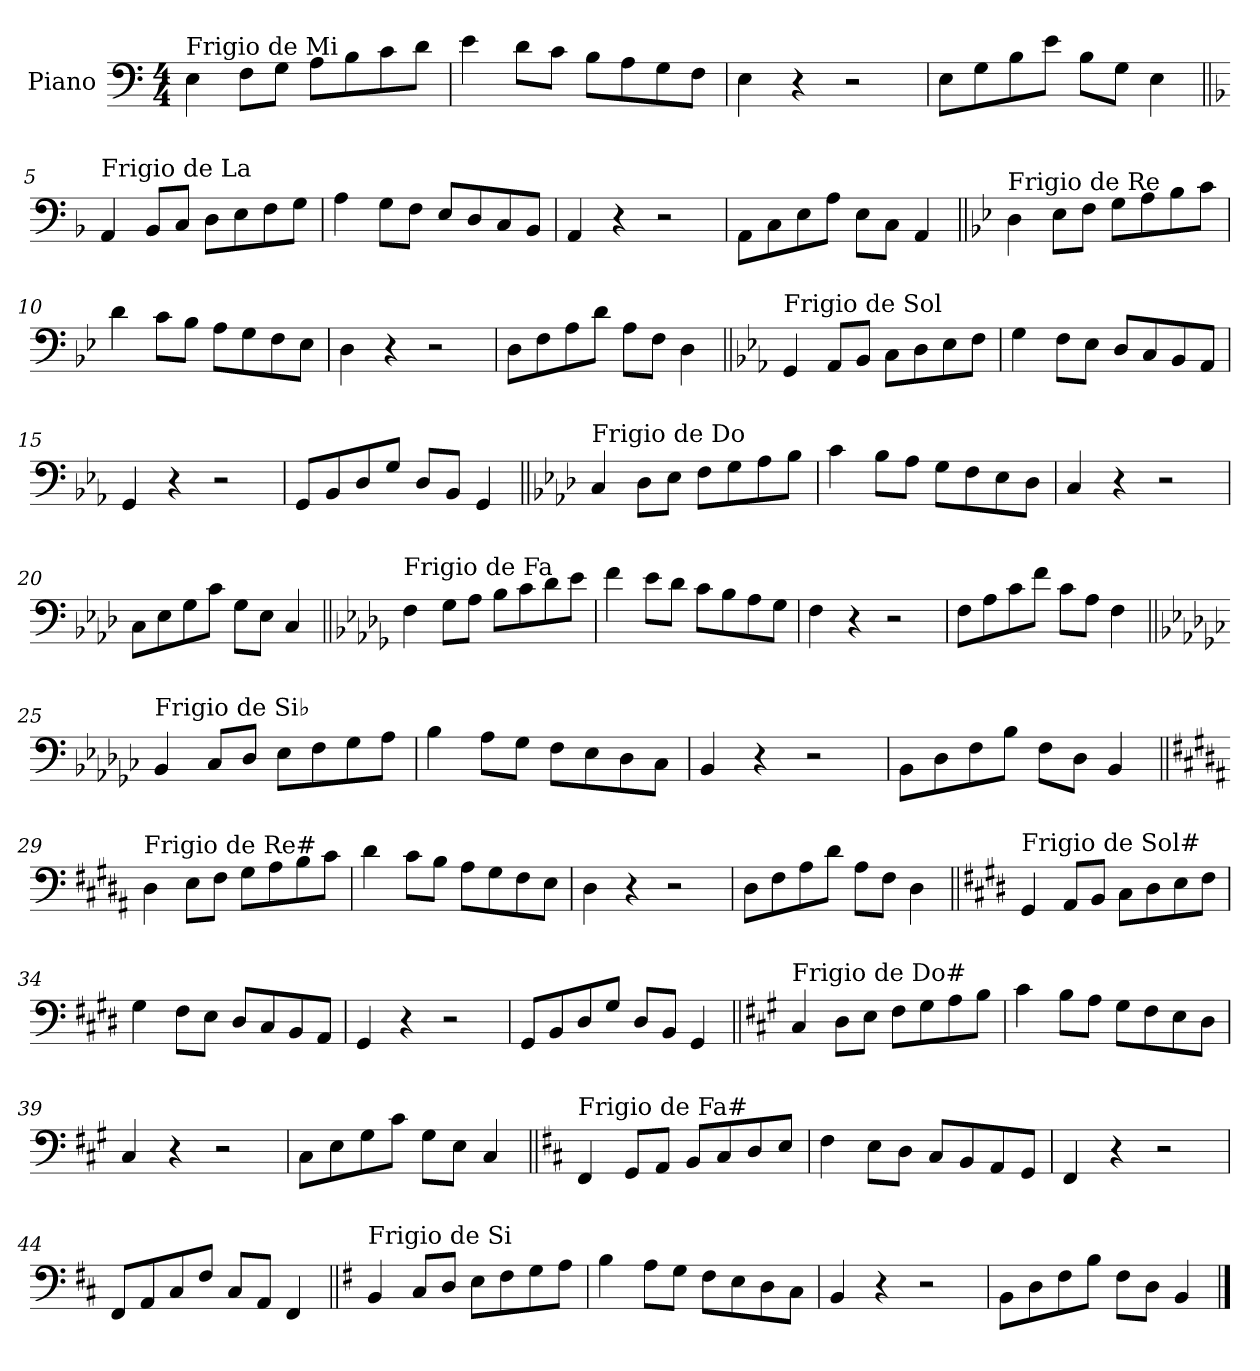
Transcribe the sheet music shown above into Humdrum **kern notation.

**kern
*part1
*staff1
*I"Piano
*I'Pno.
*clefF4
*k[]
*M4/4
=1
!LO:TX:a:t=Frigio de Mi
4E\
8F\L
8G\J
8A\L
8B\
8c\
8d\J
=2
4e\
8d\L
8c\J
8B\L
8A\
8G\
8F\J
=3
4E\
4r
2r
=4
8E\L
8G\
8B\
8e\J
8B\L
8G\J
4E\
!!LO:LB:g=z
=5||
*k[b-]
!LO:TX:a:t=Frigio de La
4AA/
8BB-/L
8C/J
8D\L
8E\
8F\
8G\J
=6
4A\
8G\L
8F\J
8E/L
8D/
8C/
8BB-/J
=7
4AA/
4r
2r
=8
8AA\L
8C\
8E\
8A\J
8E\L
8C\J
4AA/
!!LO:LB:g=z
=9||
*k[b-e-]
!LO:TX:a:t=Frigio de Re
4D\
8E-\L
8F\J
8G\L
8A\
8B-\
8c\J
=10
4d\
8c\L
8B-\J
8A\L
8G\
8F\
8E-\J
=11
4D\
4r
2r
=12
8D\L
8F\
8A\
8d\J
8A\L
8F\J
4D\
!!LO:LB:g=z
=13||
*k[b-e-a-]
!LO:TX:a:t=Frigio de Sol
4GG/
8AA-/L
8BB-/J
8C\L
8D\
8E-\
8F\J
=14
4G\
8F\L
8E-\J
8D/L
8C/
8BB-/
8AA-/J
=15
4GG/
4r
2r
=16
8GG/L
8BB-/
8D/
8G/J
8D/L
8BB-/J
4GG/
!!LO:LB:g=z
=17||
*k[b-e-a-d-]
!LO:TX:a:t=Frigio de Do
4C/
8D-\L
8E-\J
8F\L
8G\
8A-\
8B-\J
=18
4c\
8B-\L
8A-\J
8G\L
8F\
8E-\
8D-\J
=19
4C/
4r
2r
=20
8C\L
8E-\
8G\
8c\J
8G\L
8E-\J
4C/
!!LO:LB:g=z
=21||
*k[b-e-a-d-g-]
!LO:TX:a:t=Frigio de Fa
4F\
8G-\L
8A-\J
8B-\L
8c\
8d-\
8e-\J
=22
4f\
8e-\L
8d-\J
8c\L
8B-\
8A-\
8G-\J
=23
4F\
4r
2r
=24
8F\L
8A-\
8c\
8f\J
8c\L
8A-\J
4F\
!!LO:LB:g=z
=25||
*k[b-e-a-d-g-c-]
!LO:TX:a:t=Frigio de Si♭
4BB-/
8C-/L
8D-/J
8E-\L
8F\
8G-\
8A-\J
=26
4B-\
8A-\L
8G-\J
8F\L
8E-\
8D-\
8C-\J
=27
4BB-/
4r
2r
=28
8BB-\L
8D-\
8F\
8B-\J
8F\L
8D-\J
4BB-/
!!LO:LB:g=z
=29||
*k[f#c#g#d#a#]
!LO:TX:a:t=Frigio de Re#
4D#\
8E\L
8F#\J
8G#\L
8A#\
8B\
8c#\J
=30
4d#\
8c#\L
8B\J
8A#\L
8G#\
8F#\
8E\J
=31
4D#\
4r
2r
=32
8D#\L
8F#\
8A#\
8d#\J
8A#\L
8F#\J
4D#\
!!LO:LB:g=z
=33||
*k[f#c#g#d#]
!LO:TX:a:t=Frigio de Sol#
4GG#/
8AA/L
8BB/J
8C#\L
8D#\
8E\
8F#\J
=34
4G#\
8F#\L
8E\J
8D#/L
8C#/
8BB/
8AA/J
=35
4GG#/
4r
2r
=36
8GG#/L
8BB/
8D#/
8G#/J
8D#/L
8BB/J
4GG#/
!!LO:LB:g=z
=37||
*k[f#c#g#]
!LO:TX:a:t=Frigio de Do#
4C#/
8D\L
8E\J
8F#\L
8G#\
8A\
8B\J
=38
4c#\
8B\L
8A\J
8G#\L
8F#\
8E\
8D\J
=39
4C#/
4r
2r
=40
8C#\L
8E\
8G#\
8c#\J
8G#\L
8E\J
4C#/
!!LO:LB:g=z
=41||
*k[f#c#]
!LO:TX:a:t=Frigio de Fa#
4FF#/
8GG/L
8AA/J
8BB/L
8C#/
8D/
8E/J
=42
4F#\
8E\L
8D\J
8C#/L
8BB/
8AA/
8GG/J
=43
4FF#/
4r
2r
=44
8FF#/L
8AA/
8C#/
8F#/J
8C#/L
8AA/J
4FF#/
!!LO:LB:g=z
=45||
*k[f#]
!LO:TX:a:t=Frigio de Si
4BB/
8C/L
8D/J
8E\L
8F#\
8G\
8A\J
=46
4B\
8A\L
8G\J
8F#\L
8E\
8D\
8C\J
=47
4BB/
4r
2r
=48
8BB\L
8D\
8F#\
8B\J
8F#\L
8D\J
4BB/
==
*-
